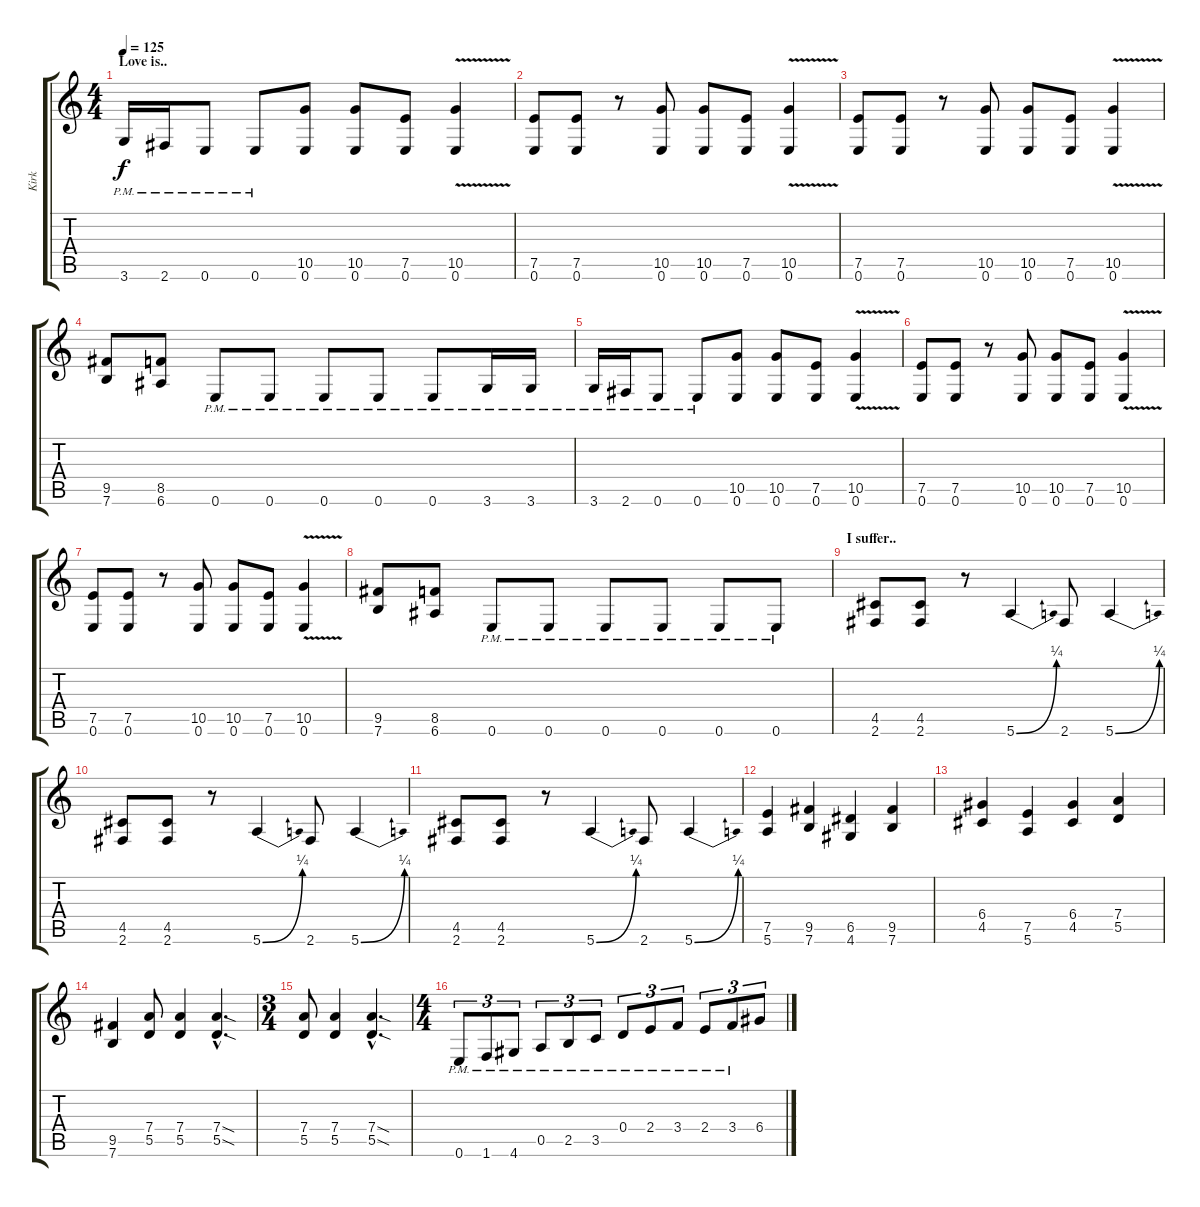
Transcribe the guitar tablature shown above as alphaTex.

\track ("Kirk" "Kirk") {instrument overdrivenguitar}
\staff {score tabs}
\tuning (E4 B3 G3 D3 A2 E2) {hide}
\ts (4 4)
\section ("" "Love is..")
\tempo 125
\clef g2
\ks c
3.6{pm}.16{dy f} 2.6{pm}.16 0.6{pm}.8 0.6{pm}.8 (10.5 0.6).8 (10.5 0.6).8 (7.5 0.6).8 (10.5{v} 0.6).4 |
(7.5 0.6).8 (7.5 0.6).8 r.8 (10.5 0.6).8 (10.5 0.6).8 (7.5 0.6).8 (10.5{v} 0.6).4 |
(7.5 0.6).8 (7.5 0.6).8 r.8 (10.5 0.6).8 (10.5 0.6).8 (7.5 0.6).8 (10.5{v} 0.6).4 |
(9.5 7.6).8 (8.5 6.6).8 0.6{pm}.8 0.6{pm}.8 0.6{pm}.8 0.6{pm}.8 0.6{pm}.8 3.6{pm}.16 3.6{pm}.16 |
3.6{pm}.16 2.6{pm}.16 0.6{pm}.8 0.6{pm}.8 (10.5 0.6).8 (10.5 0.6).8 (7.5 0.6).8 (10.5{v} 0.6).4 |
(7.5 0.6).8 (7.5 0.6).8 r.8 (10.5 0.6).8 (10.5 0.6).8 (7.5 0.6).8 (10.5{v} 0.6).4 |
(7.5 0.6).8 (7.5 0.6).8 r.8 (10.5 0.6).8 (10.5 0.6).8 (7.5 0.6).8 (10.5{v} 0.6).4 |
(9.5 7.6).8 (8.5 6.6).8 0.6{pm}.8 0.6{pm}.8 0.6{pm}.8 0.6{pm}.8 0.6{pm}.8 0.6{pm}.8 |
\section ("" "I suffer..")
(4.5 2.6).8 (4.5 2.6).8 r.8 5.6{be (bend 0 0 60 1)}.4 2.6.8 5.6{be (bend 0 0 60 1)}.4 |
(4.5 2.6).8 (4.5 2.6).8 r.8 5.6{be (bend 0 0 60 1)}.4 2.6.8 5.6{be (bend 0 0 60 1)}.4 |
(4.5 2.6).8 (4.5 2.6).8 r.8 5.6{be (bend 0 0 60 1)}.4 2.6.8 5.6{be (bend 0 0 60 1)}.4 |
(7.5 5.6).4 (9.5 7.6).4 (6.5 4.6).4 (9.5 7.6).4 |
(6.4 4.5).4 (7.5 5.6).4 (6.4 4.5).4 (7.4 5.5).4 |
(9.5 7.6).4 (7.4 5.5).8 (7.4 5.5).4 (7.4{sod hac} 5.5{sod hac}).4{d} |
\ts (3 4)
(7.4 5.5).8 (7.4 5.5).4 (7.4{sod hac} 5.5{sod hac}).4{d} |
\ts (4 4)
0.6{pm}.8{tu (3 2)} 1.6{pm}.8{tu (3 2)} 4.6{pm}.8{tu (3 2)} 0.5{pm}.8{tu (3 2)} 2.5{pm}.8{tu (3 2)} 3.5{pm}.8{tu (3 2)} 0.4{pm}.8{tu (3 2)} 2.4{pm}.8{tu (3 2)} 3.4{pm}.8{tu (3 2)} 2.4{pm}.8{tu (3 2)} 3.4{pm}.8{tu (3 2)} 6.4.8{tu (3 2)}
